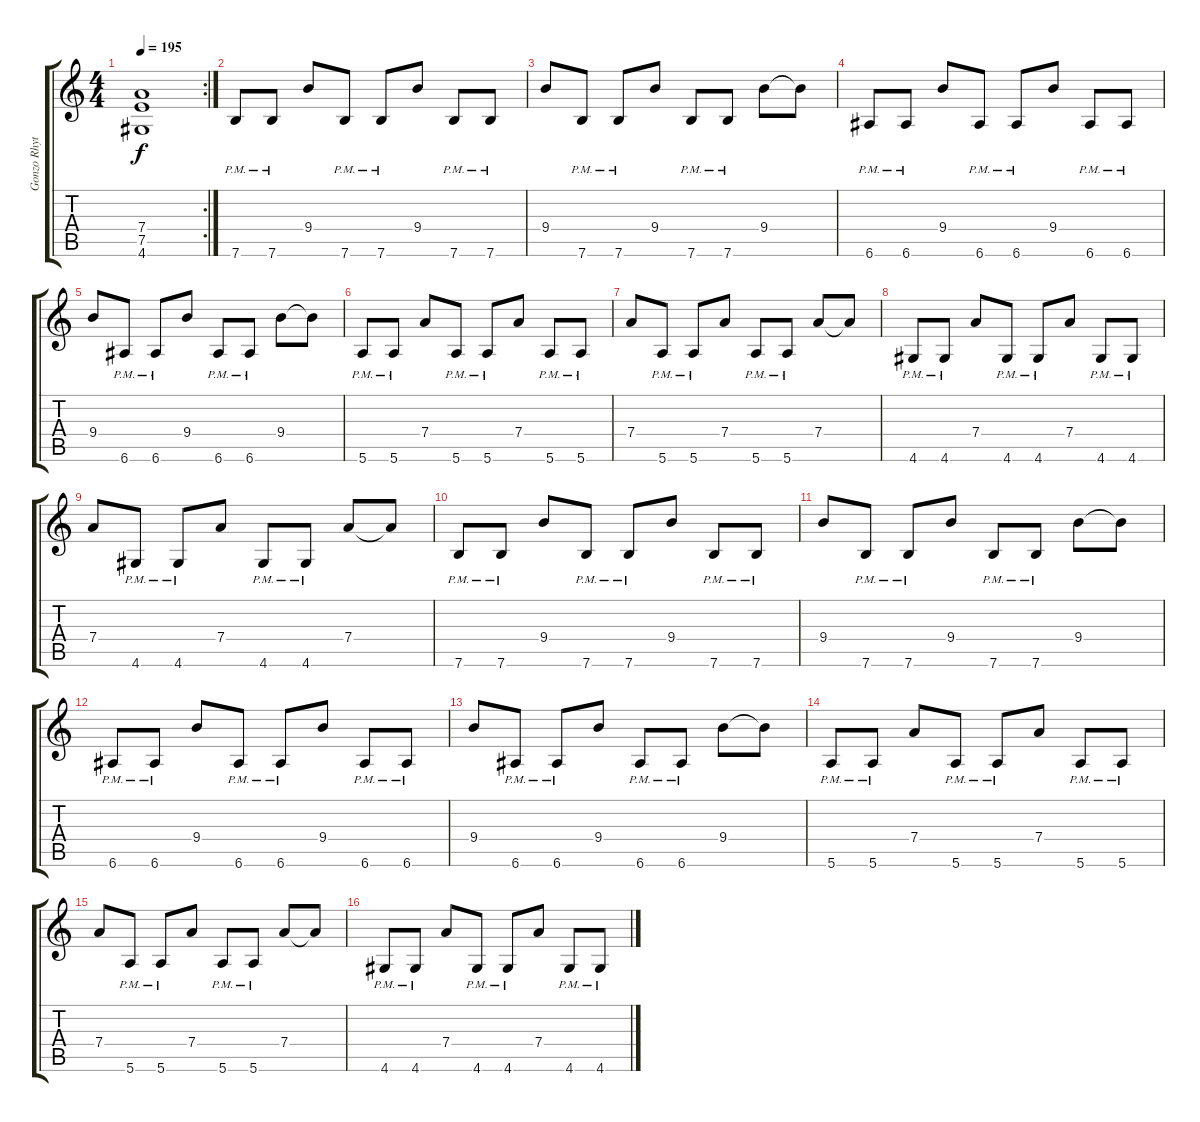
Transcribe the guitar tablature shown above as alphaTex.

\track ("Gonzo Rhythm I" "Gonzo Rhyt") {instrument overdrivenguitar}
\staff {score tabs}
\tuning (E4 B3 G3 D3 A2 E2) {hide}
\rc 2
\ts (4 4)
\tempo 195
\clef g2
\ks c
(7.4{t} 7.5{t} 4.6{t}).1{dy f} |
7.6{pm}.8 7.6{pm}.8 9.4.8 7.6{pm}.8 7.6{pm}.8 9.4.8 7.6{pm}.8 7.6{pm}.8 |
9.4.8 7.6{pm}.8 7.6{pm}.8 9.4.8 7.6{pm}.8 7.6{pm}.8 9.4.8 9.4{t}.8 |
6.6{pm}.8 6.6{pm}.8 9.4.8 6.6{pm}.8 6.6{pm}.8 9.4.8 6.6{pm}.8 6.6{pm}.8 |
9.4.8 6.6{pm}.8 6.6{pm}.8 9.4.8 6.6{pm}.8 6.6{pm}.8 9.4.8 9.4{t}.8 |
5.6{pm}.8 5.6{pm}.8 7.4.8 5.6{pm}.8 5.6{pm}.8 7.4.8 5.6{pm}.8 5.6{pm}.8 |
7.4.8 5.6{pm}.8 5.6{pm}.8 7.4.8 5.6{pm}.8 5.6{pm}.8 7.4.8 7.4{t}.8 |
4.6{pm}.8 4.6{pm}.8 7.4.8 4.6{pm}.8 4.6{pm}.8 7.4.8 4.6{pm}.8 4.6{pm}.8 |
7.4.8 4.6{pm}.8 4.6{pm}.8 7.4.8 4.6{pm}.8 4.6{pm}.8 7.4.8 7.4{t}.8 |
7.6{pm}.8 7.6{pm}.8 9.4.8 7.6{pm}.8 7.6{pm}.8 9.4.8 7.6{pm}.8 7.6{pm}.8 |
9.4.8 7.6{pm}.8 7.6{pm}.8 9.4.8 7.6{pm}.8 7.6{pm}.8 9.4.8 9.4{t}.8 |
6.6{pm}.8 6.6{pm}.8 9.4.8 6.6{pm}.8 6.6{pm}.8 9.4.8 6.6{pm}.8 6.6{pm}.8 |
9.4.8 6.6{pm}.8 6.6{pm}.8 9.4.8 6.6{pm}.8 6.6{pm}.8 9.4.8 9.4{t}.8 |
5.6{pm}.8 5.6{pm}.8 7.4.8 5.6{pm}.8 5.6{pm}.8 7.4.8 5.6{pm}.8 5.6{pm}.8 |
7.4.8 5.6{pm}.8 5.6{pm}.8 7.4.8 5.6{pm}.8 5.6{pm}.8 7.4.8 7.4{t}.8 |
4.6{pm}.8 4.6{pm}.8 7.4.8 4.6{pm}.8 4.6{pm}.8 7.4.8 4.6{pm}.8 4.6{pm}.8
